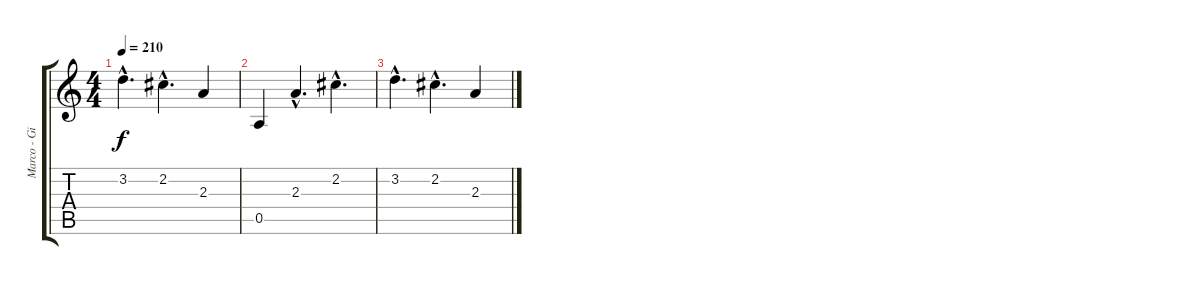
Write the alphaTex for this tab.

\track ("Marco - Gitaar" "Marco - Gi") {instrument distortionguitar}
\staff {score tabs}
\tuning (E4 B3 G3 D3 A2 E2) {hide}
\ts (4 4)
\tempo 210
\clef g2
\ks c
3.2{hac}.4{d dy f} 2.2{hac}.4{d} 2.3.4 |
0.5.4 2.3{hac}.4{d} 2.2{hac}.4{d} |
3.2{hac}.4{d} 2.2{hac}.4{d} 2.3.4
